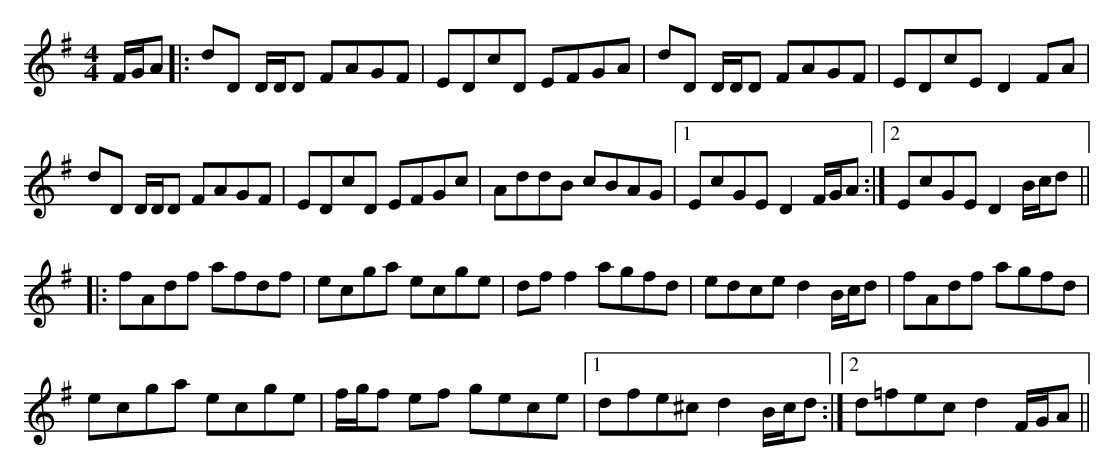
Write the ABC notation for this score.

X:1
M:4/4
K:Dmix
F/G/A|:dD D/D/D FAGF|EDcD EFGA|dD D/D/D FAGF|EDcE D2 FA|
dD D/D/D FAGF|EDcD EFGc|AddB cBAG|1 EcGE D2 F/G/A:|2 EcGE D2 B/c/d||
|:fAdf afdf|ecga ecge|dff2 agfd|edce d2 B/c/d|fAdf agfd|
ecga ecge|f/g/f ef gece|1 dfe^c d2 B/c/d:|2 d=fec d2 F/G/A||
